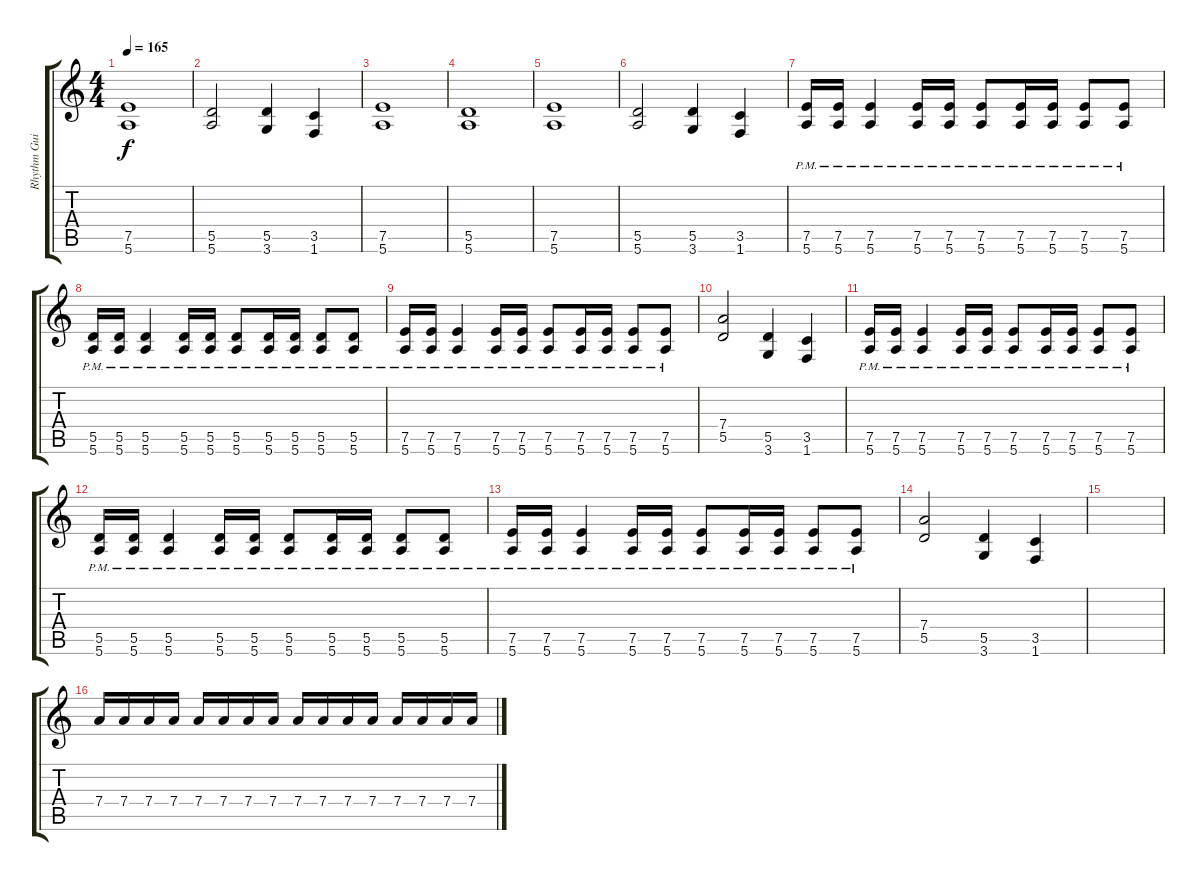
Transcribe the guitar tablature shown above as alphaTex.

\track ("Rhythm Guitar" "Rhythm Gui") {instrument distortionguitar}
\staff {score tabs}
\tuning (E4 B3 G3 D3 A2 E2) {hide}
\ts (4 4)
\tempo 165
\clef g2
\ks c
(7.5 5.6).1{dy f} |
(5.5 5.6).2 (5.5 3.6).4 (3.5 1.6).4 |
(7.5 5.6).1 |
(5.5 5.6).1 |
(7.5 5.6).1 |
(5.5 5.6).2 (5.5 3.6).4 (3.5 1.6).4 |
(7.5{pm} 5.6{pm}).16 (7.5{pm} 5.6{pm}).16 (7.5{pm} 5.6{pm}).4 (7.5{pm} 5.6{pm}).16 (7.5{pm} 5.6{pm}).16 (7.5{pm} 5.6{pm}).8 (7.5{pm} 5.6{pm}).16 (7.5{pm} 5.6{pm}).16 (7.5{pm} 5.6{pm}).8 (7.5{pm} 5.6{pm}).8 |
(5.5{pm} 5.6{pm}).16 (5.5{pm} 5.6{pm}).16 (5.5{pm} 5.6{pm}).4 (5.5{pm} 5.6{pm}).16 (5.5{pm} 5.6{pm}).16 (5.5{pm} 5.6{pm}).8 (5.5{pm} 5.6{pm}).16 (5.5{pm} 5.6{pm}).16 (5.5{pm} 5.6{pm}).8 (5.5{pm} 5.6{pm}).8 |
(7.5{pm} 5.6{pm}).16 (7.5{pm} 5.6{pm}).16 (7.5{pm} 5.6{pm}).4 (7.5{pm} 5.6{pm}).16 (7.5{pm} 5.6{pm}).16 (7.5{pm} 5.6{pm}).8 (7.5{pm} 5.6{pm}).16 (7.5{pm} 5.6{pm}).16 (7.5{pm} 5.6{pm}).8 (7.5{pm} 5.6{pm}).8 |
(7.4 5.5).2 (5.5 3.6).4 (3.5 1.6).4 |
(7.5{pm} 5.6{pm}).16 (7.5{pm} 5.6{pm}).16 (7.5{pm} 5.6{pm}).4 (7.5{pm} 5.6{pm}).16 (7.5{pm} 5.6{pm}).16 (7.5{pm} 5.6{pm}).8 (7.5{pm} 5.6{pm}).16 (7.5{pm} 5.6{pm}).16 (7.5{pm} 5.6{pm}).8 (7.5{pm} 5.6{pm}).8 |
(5.5{pm} 5.6{pm}).16 (5.5{pm} 5.6{pm}).16 (5.5{pm} 5.6{pm}).4 (5.5{pm} 5.6{pm}).16 (5.5{pm} 5.6{pm}).16 (5.5{pm} 5.6{pm}).8 (5.5{pm} 5.6{pm}).16 (5.5{pm} 5.6{pm}).16 (5.5{pm} 5.6{pm}).8 (5.5{pm} 5.6{pm}).8 |
(7.5{pm} 5.6{pm}).16 (7.5{pm} 5.6{pm}).16 (7.5{pm} 5.6{pm}).4 (7.5{pm} 5.6{pm}).16 (7.5{pm} 5.6{pm}).16 (7.5{pm} 5.6{pm}).8 (7.5{pm} 5.6{pm}).16 (7.5{pm} 5.6{pm}).16 (7.5{pm} 5.6{pm}).8 (7.5{pm} 5.6{pm}).8 |
(7.4 5.5).2 (5.5 3.6).4 (3.5 1.6).4 |
|
7.4.16{volume 8} 7.4.16 7.4.16 7.4.16 7.4.16 7.4.16 7.4.16 7.4.16 7.4.16 7.4.16 7.4.16 7.4.16 7.4.16 7.4.16 7.4.16 7.4.16
